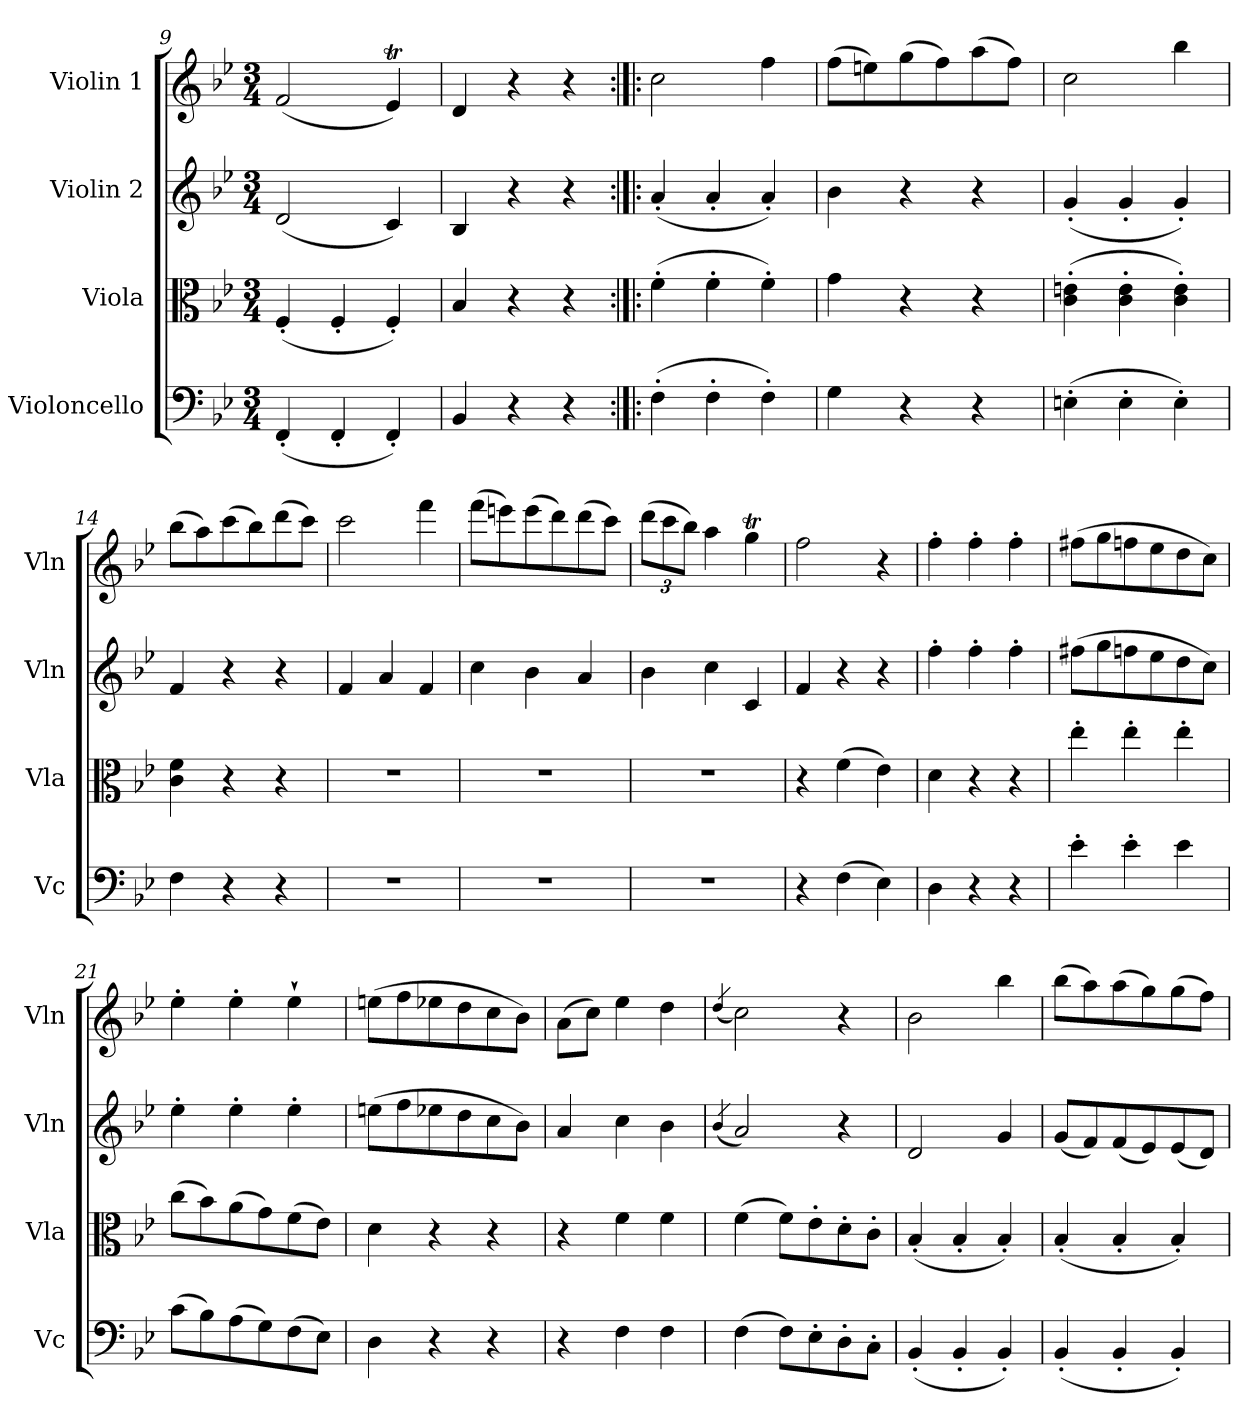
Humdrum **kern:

**kern	**kern	**kern	**kern
*part4	*part3	*part2	*part1
*staff4	*staff3	*staff2	*staff1
*I"Violoncello	*I"Viola	*I"Violin 2	*I"Violin 1
*I'Vc	*I'Vla	*I'Vln	*I'Vln
*clefF4	*clefC3	*clefG2	*clefG2
*k[b-e-]	*k[b-e-]	*k[b-e-]	*k[b-e-]
*M3/4	*M3/4	*M3/4	*M3/4
=9	=9	=9	=9
(>4FF'/	(4F'/	(<2d/	(2f/
4FF'/	4F'/	.	.
4FF'/)	4F'/)	4c/)	4e-T/)
=10	=10	=10	=10
4BB-/	4B-/	4B-/	4d/
4r	4r	4r	4r
4r	4r	4r	4r
=11:|!|:	=11:|!|:	=11:|!|:	=11:|!|:
(4F'\	(4f'\	(4a'/	2cc\
4F'\	4f'\	4a'/	.
4F'\)	4f'\)	4a'/)	4ff\
!!LO:LB:g=z
=12	=12	=12	=12
4G\	4g\	4b-\	(>8ff\L
.	.	.	8een\)
4r	4r	4r	(>8gg\
.	.	.	8ff\)
4r	4r	4r	(>8aa\
.	.	.	8ff\J)
=13	=13	=13	=13
(4En'\	(4c\' 4en\'	(4g'/	2cc\
4E'\	4c\' 4e\'	4g'/	.
4E'\)	4c\' 4e\')	4g'/)	4bb-\
=14	=14	=14	=14
4F\	4c\ 4f\	4f/	(>8bb-\L
.	.	.	8aa\)
4r	4r	4r	(>8ccc\
.	.	.	8bb-\)
4r	4r	4r	(>8ddd\
.	.	.	8ccc\J)
=15	=15	=15	=15
2.r	2.r	4f/	2ccc\
.	.	4a/	.
.	.	4f/	4fff\
=16	=16	=16	=16
2.r	2.r	4cc\	(>8fff\L
.	.	.	8eeen\)
.	.	4b-\	(>8eee\
.	.	.	8ddd\)
.	.	4a/	(>8ddd\
.	.	.	8ccc\J)
=17	=17	=17	=17
2.r	2.r	4b-\	(12ddd\L
.	.	.	12ccc\
.	.	.	12bb-\J)
.	.	4cc\	4aa\
.	.	4c/	4ggT\
!!LO:LB:g=z
=18	=18	=18	=18
4r	4r	4f/	2ff\
(>4F\	(>4f\	4r	.
4E-\)	4e-\)	4r	4r
=19	=19	=19	=19
4D\	4d\	4ff'\	4ff'\
4r	4r	4ff'\	4ff'\
4r	4r	4ff'\	4ff'\
=20	=20	=20	=20
4e-'\	4ee-'\	(8ff#X\L	(8ff#X\L
.	.	8gg\	8gg\
4e-'\	4ee-'\	8ffn\	8ffn\
.	.	8ee-\	8ee-\
4e-\	4ee-'\	8dd\	8dd\
.	.	8cc\J)	8cc\J)
=21	=21	=21	=21
(>8c\L	(>8cc\L	4ee-'\	4ee-'\
8B-\)	8b-\)	.	.
(>8A\	(>8a\	4ee-'\	4ee-'\
8G\)	8g\)	.	.
(>8F\	(>8f\	4ee-'\	4ee-''\
8E-\J)	8e-\J)	.	.
=22	=22	=22	=22
4D\	4d\	(8een\L	(8een\L
.	.	8ff\	8ff\
4r	4r	8ee-X\	8ee-X\
.	.	8dd\	8dd\
4r	4r	8cc\	8cc\
.	.	8b-\J)	8b-\J)
=23	=23	=23	=23
4r	4r	4a/	(>8a\L
.	.	.	8cc\J)
4F\	4f\	4cc\	4ee-\
4F\	4f\	4b-\	4dd\
!!LO:LB:g=z
=24	=24	=24	=24
.	.	(4qb-/	(4qdd/
(4F\	(4f\	2a/)	2cc\)
8F\L)	8f\L)	.	.
8E-'\	8e-'\	.	.
8D'\	8d'\	4r	4r
8C'\J	8c'\J	.	.
=25	=25	=25	=25
(4BB-'/	(4B-'/	2d/	2b-\
4BB-'/	4B-'/	.	.
4BB-'/)	4B-'/)	4g/	4bb-\
=26	=26	=26	=26
(4BB-'/	(4B-'/	(<8g/L	(>8bb-\L
.	.	8f/)	8aa\)
4BB-'/	4B-'/	(<8f/	(>8aa\
.	.	8e-/)	8gg\)
4BB-'/)	4B-'/)	(<8e-/	(>8gg\
.	.	8d/J)	8ff\J)
=	=	=	=
*-	*-	*-	*-
